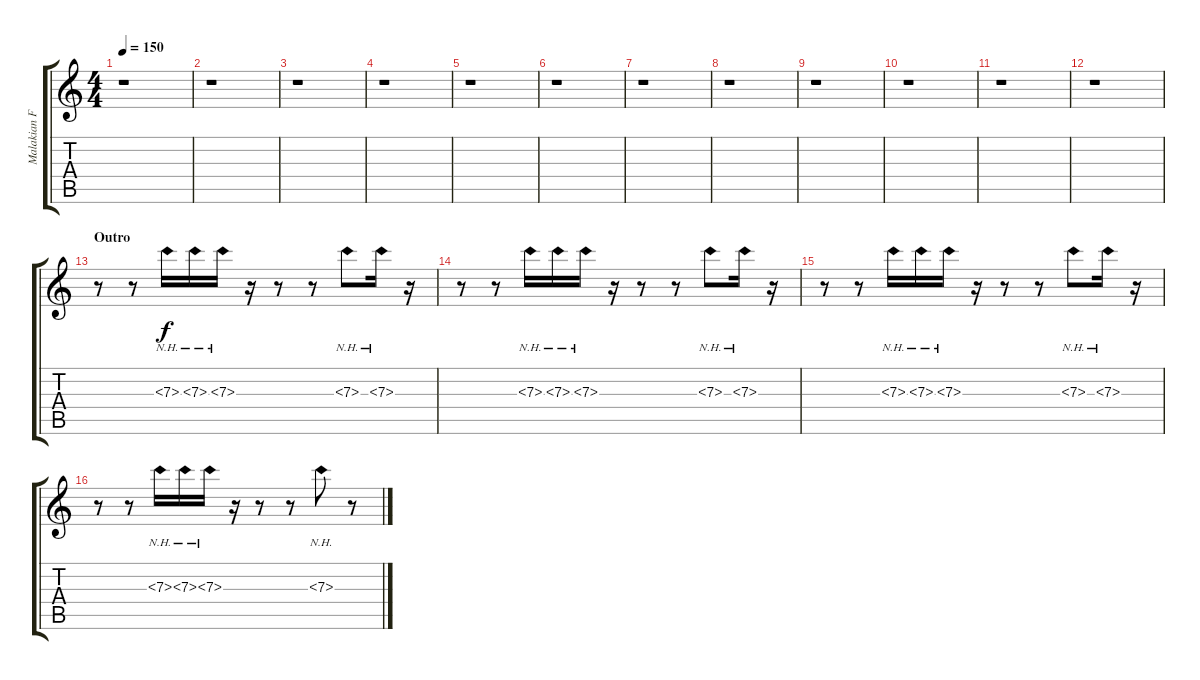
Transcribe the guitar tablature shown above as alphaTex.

\track ("Malakian Fills" "Malakian F") {instrument overdrivenguitar}
\staff {score tabs}
\tuning (D4 A3 F3 C3 G2 C2) {hide}
\ts (4 4)
\tempo 150
\clef g2
\ks c
r.1{dy f} |
r.1 |
r.1 |
r.1 |
r.1 |
r.1 |
r.1 |
r.1 |
r.1 |
r.1 |
r.1 |
r.1 |
\section ("" "Outro")
r.8{volume 16} r.8 7.3{nh}.16 7.3{nh}.16 7.3{nh}.16 r.16 r.8 r.8 7.3{nh}.8 7.3{nh}.16 r.16 |
r.8 r.8 7.3{nh}.16 7.3{nh}.16 7.3{nh}.16 r.16 r.8 r.8 7.3{nh}.8 7.3{nh}.16 r.16 |
r.8 r.8 7.3{nh}.16 7.3{nh}.16 7.3{nh}.16 r.16 r.8 r.8 7.3{nh}.8 7.3{nh}.16 r.16 |
r.8 r.8 7.3{nh}.16 7.3{nh}.16 7.3{nh}.16 r.16 r.8 r.8 7.3{nh}.8 r.8
